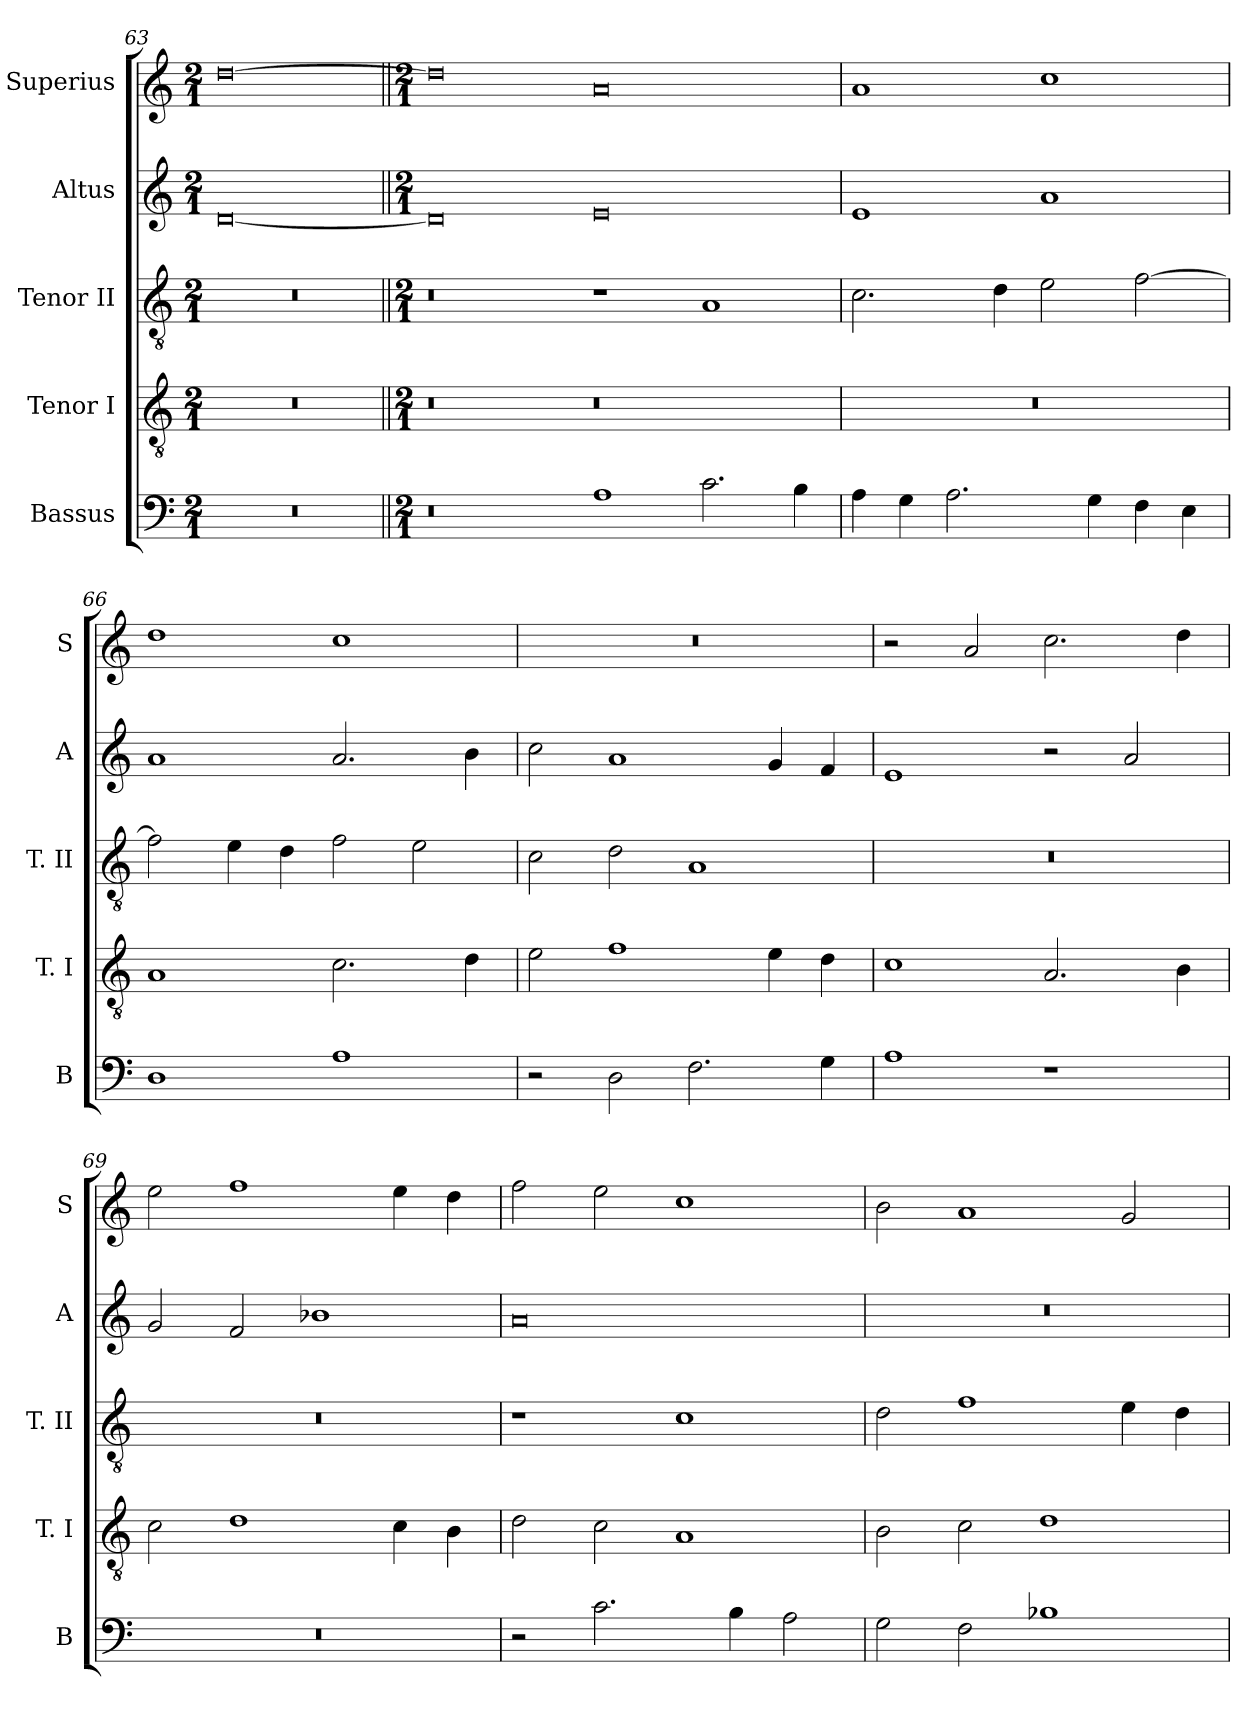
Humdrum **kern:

**kern	**kern	**kern	**kern	**kern
*part5	*part4	*part3	*part2	*part1
*staff5	*staff4	*staff3	*staff2	*staff1
*I"Bassus	*I"Tenor I	*I"Tenor II	*I"Altus	*I"Superius
*I'B	*I'T. I	*I'T. II	*I'A	*I'S
*clefF4	*clefGv2	*clefGv2	*clefG2	*clefG2
*k[]	*k[]	*k[]	*k[]	*k[]
*C:	*C:	*C:	*C:	*C:
*M2/1	*M2/1	*M2/1	*M2/1	*M2/1
=63	=63	=63	=63	=63
0r	0r	0r	[0d	[0dd
=64||	=64||	=64||	=64||	=64||
*M2/1	*M2/1	*M2/1	*M2/1	*M2/1
0r	0r	0r	0d]	0dd]
1A	0r	1r	0e	0a
2.c	.	1A	.	.
4B	.	.	.	.
=65	=65	=65	=65	=65
4A	0r	2.c	1e	1a
4G	.	.	.	.
2.A	.	.	.	.
.	.	4d	.	.
.	.	2e	1a	1cc
4G	.	.	.	.
4F	.	[2f	.	.
4E	.	.	.	.
=66	=66	=66	=66	=66
1D	1A	2f]	1a	1dd
.	.	4e	.	.
.	.	4d	.	.
1A	2.c	2f	2.a	1cc
.	.	2e	.	.
.	4d	.	4b	.
=67	=67	=67	=67	=67
2r	2e	2c	2cc	0r
2D	1f	2d	1a	.
2.F	.	1A	.	.
.	4e	.	4g	.
4G	4d	.	4f	.
=68	=68	=68	=68	=68
1A	1c	0r	1e	2r
.	.	.	.	2a
1r	2.A	.	2r	2.cc
.	.	.	2a	.
.	4B	.	.	4dd
=69	=69	=69	=69	=69
0r	2c	0r	2g	2ee
.	1d	.	2f	1ff
.	.	.	1b-X	.
.	4c	.	.	4ee
.	4B	.	.	4dd
=70	=70	=70	=70	=70
2r	2d	1r	0a	2ff
2.c	2c	.	.	2ee
.	1A	1c	.	1cc
4B	.	.	.	.
2A	.	.	.	.
=71	=71	=71	=71	=71
2G	2B	2d	0r	2b
2F	2c	1f	.	1a
1B-X	1d	.	.	.
.	.	4e	.	2g
.	.	4d	.	.
=	=	=	=	=
*-	*-	*-	*-	*-
